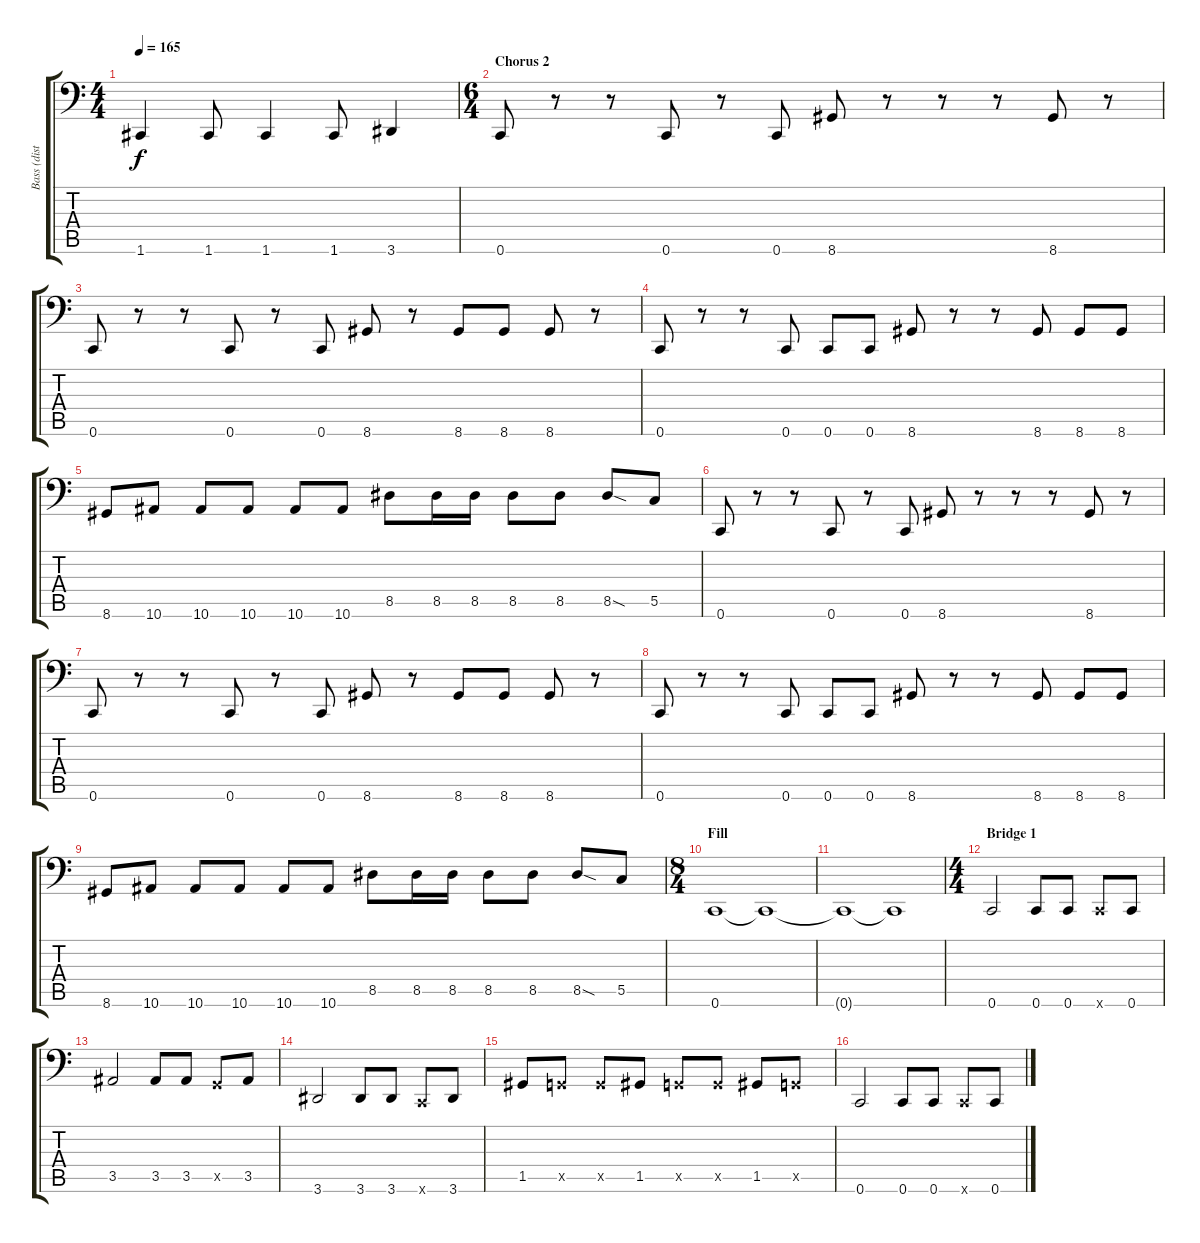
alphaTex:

\track ("Bass (distortion)" "Bass (dist") {instrument synthbass1}
\staff {score tabs}
\tuning (D3 A2 F2 C2 G1 C1) {hide}
\ts (4 4)
\tempo 165
\clef f4
\ks c
1.6.4{dy f} 1.6.8 1.6.4 1.6.8 3.6.4 |
\ts (6 4)
\section ("" "Chorus 2")
0.6.8 r.8 r.8 0.6.8 r.8 0.6.8 8.6.8 r.8 r.8 r.8 8.6.8 r.8 |
0.6.8 r.8 r.8 0.6.8 r.8 0.6.8 8.6.8 r.8 8.6.8 8.6.8 8.6.8 r.8 |
0.6.8 r.8 r.8 0.6.8 0.6.8 0.6.8 8.6.8 r.8 r.8 8.6.8 8.6.8 8.6.8 |
8.6.8 10.6.8 10.6.8 10.6.8 10.6.8 10.6.8 8.5.8 8.5.16 8.5.16 8.5.8 8.5.8 8.5{sod}.8 5.5.8 |
0.6.8 r.8 r.8 0.6.8 r.8 0.6.8 8.6.8 r.8 r.8 r.8 8.6.8 r.8 |
0.6.8 r.8 r.8 0.6.8 r.8 0.6.8 8.6.8 r.8 8.6.8 8.6.8 8.6.8 r.8 |
0.6.8 r.8 r.8 0.6.8 0.6.8 0.6.8 8.6.8 r.8 r.8 8.6.8 8.6.8 8.6.8 |
8.6.8 10.6.8 10.6.8 10.6.8 10.6.8 10.6.8 8.5.8 8.5.16 8.5.16 8.5.8 8.5.8 8.5{sod}.8 5.5.8 |
\ts (8 4)
\section ("" "Fill")
0.6.1 0.6{t}.1 |
0.6{t}.1 0.6{t}.1 |
\ts (4 4)
\section ("" "Bridge 1")
0.6.2 0.6.8 0.6.8 0.6{x}.8 0.6.8 |
3.5.2 3.5.8 3.5.8 0.5{x}.8 3.5.8 |
3.6.2 3.6.8 3.6.8 0.6{x}.8 3.6.8 |
1.5.8 0.5{x}.8 0.5{x}.8 1.5.8 0.5{x}.8 0.5{x}.8 1.5.8 0.5{x}.8 |
0.6.2 0.6.8 0.6.8 0.6{x}.8 0.6.8
